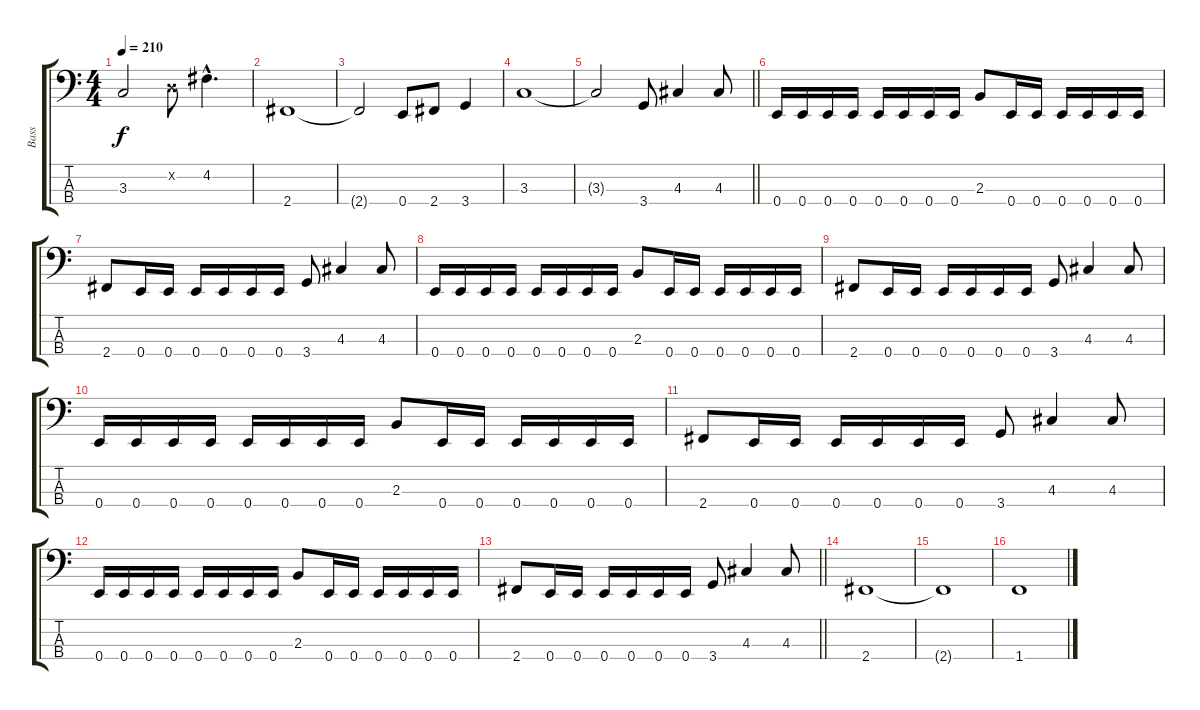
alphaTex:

\track ("Bass" "Bass") {instrument electricbasspick}
\staff {score tabs}
\tuning (G2 D2 A1 E1) {hide}
\ts (4 4)
\tempo 210
\clef f4
\ks c
3.3{t}.2{dy f} 0.2{x}.8 4.2{hac}.4{d} |
2.4.1 |
2.4{t}.2 0.4.8 2.4.8 3.4.4 |
3.3.1 |
\barLineRight lightlight
3.3{t}.2 3.4.8 4.3.4 4.3.8 |
0.4.16 0.4.16 0.4.16 0.4.16 0.4.16 0.4.16 0.4.16 0.4.16 2.3.8 0.4.16 0.4.16 0.4.16 0.4.16 0.4.16 0.4.16 |
2.4.8 0.4.16 0.4.16 0.4.16 0.4.16 0.4.16 0.4.16 3.4.8 4.3.4 4.3.8 |
0.4.16 0.4.16 0.4.16 0.4.16 0.4.16 0.4.16 0.4.16 0.4.16 2.3.8 0.4.16 0.4.16 0.4.16 0.4.16 0.4.16 0.4.16 |
2.4.8 0.4.16 0.4.16 0.4.16 0.4.16 0.4.16 0.4.16 3.4.8 4.3.4 4.3.8 |
0.4.16 0.4.16 0.4.16 0.4.16 0.4.16 0.4.16 0.4.16 0.4.16 2.3.8 0.4.16 0.4.16 0.4.16 0.4.16 0.4.16 0.4.16 |
2.4.8 0.4.16 0.4.16 0.4.16 0.4.16 0.4.16 0.4.16 3.4.8 4.3.4 4.3.8 |
0.4.16 0.4.16 0.4.16 0.4.16 0.4.16 0.4.16 0.4.16 0.4.16 2.3.8 0.4.16 0.4.16 0.4.16 0.4.16 0.4.16 0.4.16 |
\barLineRight lightlight
2.4.8 0.4.16 0.4.16 0.4.16 0.4.16 0.4.16 0.4.16 3.4.8 4.3.4 4.3.8 |
2.4.1 |
2.4{t}.1 |
1.4.1
